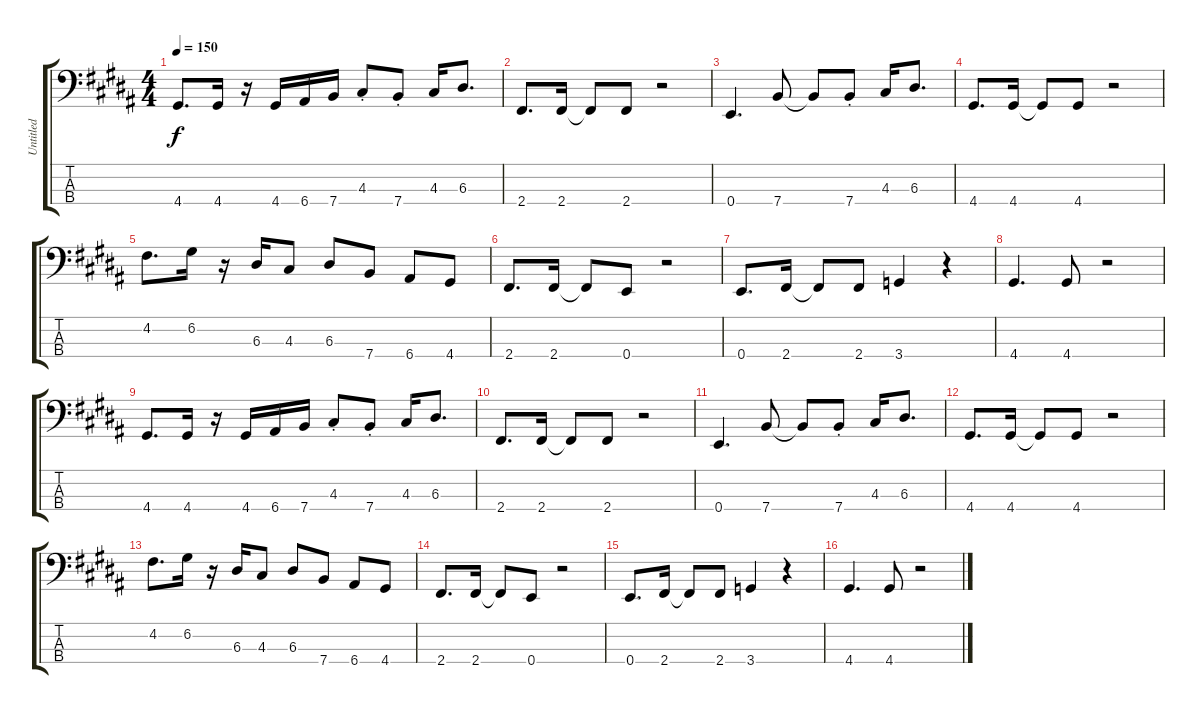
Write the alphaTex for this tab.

\track ("Untitled" "Untitled") {instrument electricbassfinger}
\staff {score tabs}
\tuning (G2 D2 A1 E1) {hide}
\ts (4 4)
\tempo 150
\clef f4
\ks b
4.4.8{d dy f} 4.4.16 r.16 4.4.16 6.4.16 7.4.16 4.3{st}.8 7.4{st}.8 4.3.16 6.3.8{d} |
\ks g#minor
2.4.8{d} 2.4.16 2.4{t}.8 2.4.8 r.2 |
\ks b
0.4.4{d} 7.4.8 7.4{t}.8 7.4{st}.8 4.3.16 6.3.8{d} |
4.4.8{d} 4.4.16 4.4{t}.8 4.4.8 r.2 |
4.2.8{d} 6.2.16 r.16 6.3.16 4.3.8 6.3.8 7.4.8 6.4.8 4.4.8 |
2.4.8{d} 2.4.16 2.4{t}.8 0.4.8 r.2 |
\ks g#minor
0.4.8{d} 2.4.16 2.4{t}.8 2.4.8 3.4.4 r.4 |
\ks b
4.4.4{d} 4.4.8 r.2 |
\ks g#minor
4.4.8{d} 4.4.16 r.16 4.4.16 6.4.16 7.4.16 4.3{st}.8 7.4{st}.8 4.3.16 6.3.8{d} |
\ks b
2.4.8{d} 2.4.16 2.4{t}.8 2.4.8 r.2 |
\ks g#minor
0.4.4{d} 7.4.8 7.4{t}.8 7.4{st}.8 4.3.16 6.3.8{d} |
\ks b
4.4.8{d} 4.4.16 4.4{t}.8 4.4.8 r.2 |
\ks g#minor
4.2.8{d} 6.2.16 r.16 6.3.16 4.3.8 6.3.8 7.4.8 6.4.8 4.4.8 |
\ks b
2.4.8{d} 2.4.16 2.4{t}.8 0.4.8 r.2 |
\ks g#minor
0.4.8{d} 2.4.16 2.4{t}.8 2.4.8 3.4.4 r.4 |
\ks b
4.4.4{d} 4.4.8 r.2
